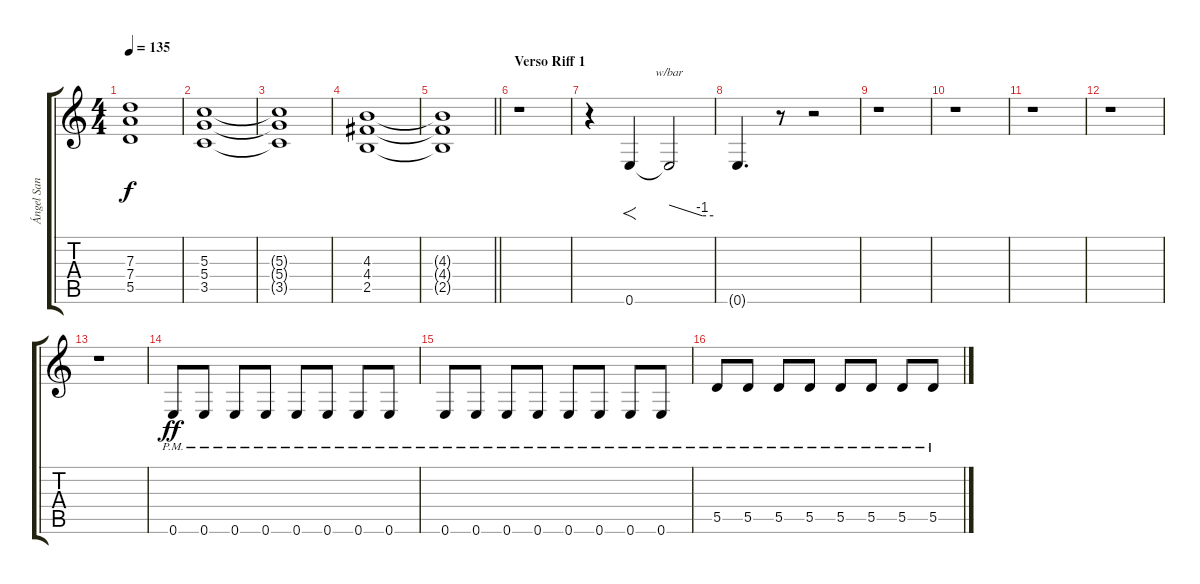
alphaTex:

\track ("Ángel San Juan" "Ángel San ") {instrument overdrivenguitar}
\staff {score tabs}
\tuning (E4 B3 G3 D3 A2 E2) {hide}
\ts (4 4)
\tempo 135
\clef g2
\ks c
(7.3{t} 7.4{t} 5.5{t}).1{dy f} |
(5.3 5.4 3.5).1 |
(5.3{t} 5.4{t} 3.5{t}).1 |
(4.3 4.4 2.5).1 |
\barLineRight lightlight
(4.3{t} 4.4{t} 2.5{t}).1 |
\section ("" "Verso Riff 1")
r.1 |
r.4 0.6.4{f} 0.6{t}.2{tbe (custom default 0 0 45 -4 60 -4)} |
0.6{t}.4{d} r.8 r.2 |
r.1 |
r.1 |
r.1 |
r.1 |
r.1 |
0.6{pm}.8{dy ff} 0.6{pm}.8 0.6{pm}.8 0.6{pm}.8 0.6{pm}.8 0.6{pm}.8 0.6{pm}.8 0.6{pm}.8 |
0.6{pm}.8 0.6{pm}.8 0.6{pm}.8 0.6{pm}.8 0.6{pm}.8 0.6{pm}.8 0.6{pm}.8 0.6{pm}.8 |
5.5{pm}.8 5.5{pm}.8 5.5{pm}.8 5.5{pm}.8 5.5{pm}.8 5.5{pm}.8 5.5{pm}.8 5.5{pm}.8
